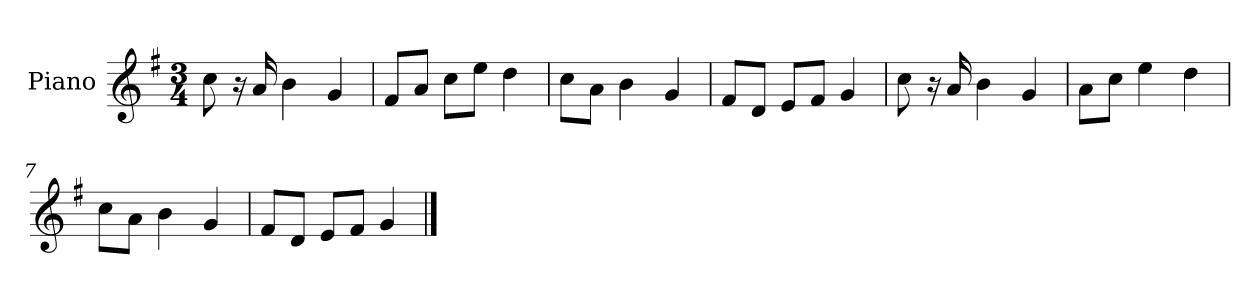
**kern
*part1
*staff1
*I"Piano
*I'P-no
*clefG2
*k[f#]
*M3/4
*MM182
=1
8cc\
16r
16a/
4b\
4g/
=2
8f#/L
8a/J
8cc\L
8ee\J
4dd\
=3
8cc\L
8a\J
4b\
4g/
=4
8f#/L
8d/J
8e/L
8f#/J
4g/
=5
8cc\
16r
16a/
4b\
4g/
=6
8a\L
8cc\J
4ee\
4dd\
=7
8cc\L
8a\J
4b\
4g/
!!LO:LB:g=z
=8
8f#/L
8d/J
8e/L
8f#/J
4g/
==
*-
